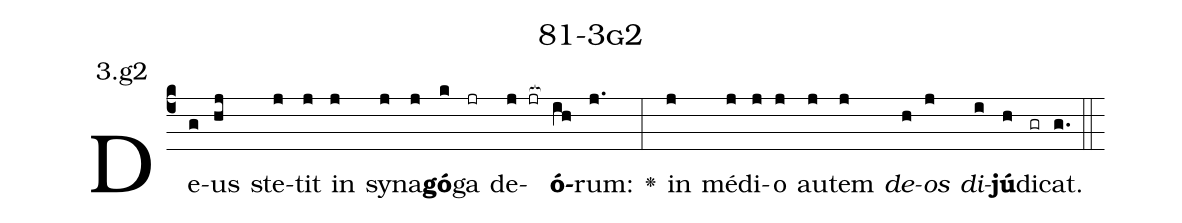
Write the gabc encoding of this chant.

name: 81-3g2;
annotation: 3.g2;
%%
(c4)De(g)us(hj) ste(j)tit(j) in(j) sy(j)na(j)<b>gó</b>(k)ga(jr) de(j jr[ocb:1{])<b>ó</b>(ih[ocb:0}])rum:(j.) <v>\greheightstar</v>(:) in(j) mé(j)di(j)o(j) au(j)tem(j) <i>de</i>(h)<i>os</i>(j) <i>di</i>(i)<b>jú</b>(h)di(gr)cat.(g.) (::)


%E(j) u(h) o(j) u(i) a(h) e.(g.) (::)
